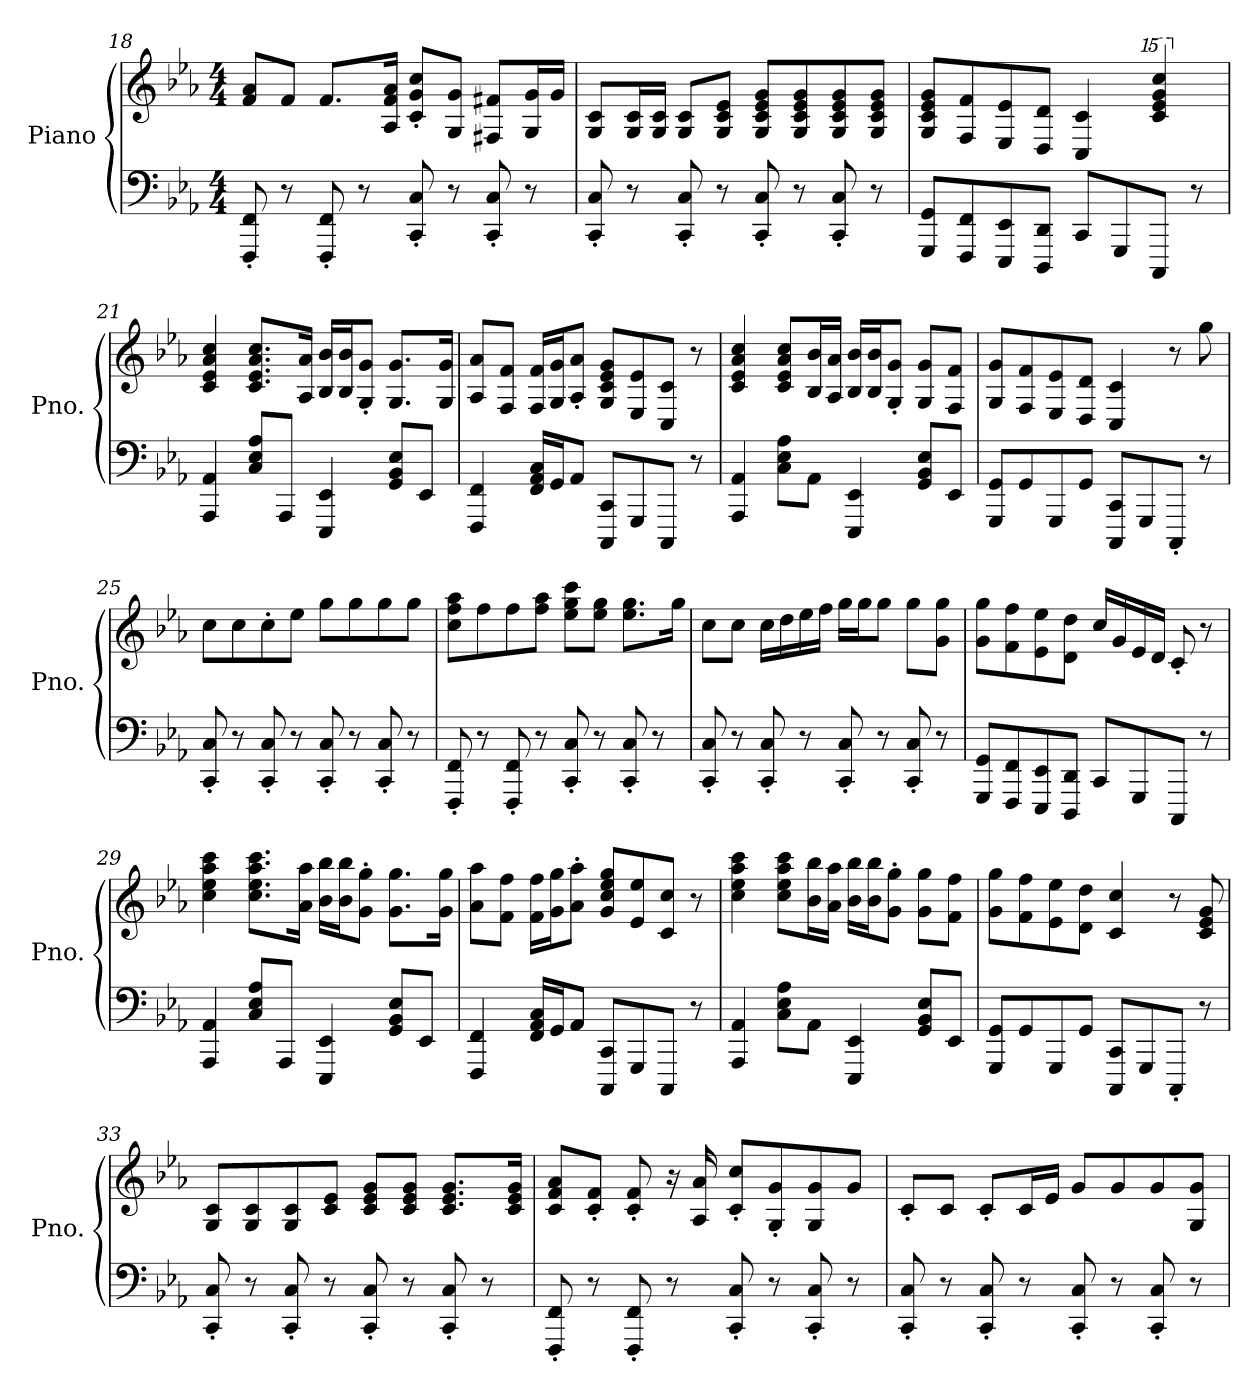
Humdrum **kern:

**kern	**kern
*part1	*part1
*staff2	*staff1
*I"Piano	*
*I'Pno.	*
!!LO:LB:g=z
*clefF4	*clefG2
*k[b-e-a-]	*k[b-e-a-]
*M4/4	*M4/4
=18	=18
8FFF/' 8FF/'	8f/ 8a-/L
8r	8f/J
8FFF/' 8FF/'	8.f/L
8r	.
.	16A-/ 16f/ 16a-/Jk
8CC/' 8C/'	8c/' 8g/' 8cc/'L
8r	8G/ 8g/J
8CC/' 8C/'	8F#X/ 8f#X/L
8r	16G/ 16g/L
.	16g/JJ
=19	=19
8CC/' 8C/'	8G/ 8c/L
8r	16G/ 16c/L
.	16G/ 16c/JJ
8CC/' 8C/'	8G/ 8c/L
8r	8G/ 8c/ 8e-/J
8CC/' 8C/'	8G/ 8c/ 8e-/ 8g/L
8r	8G/ 8c/ 8e-/ 8g/
8CC/' 8C/'	8G/ 8c/ 8e-/ 8g/
8r	8G/ 8c/ 8e-/ 8g/J
=20	=20
8GGG/ 8GG/L	8G/ 8c/ 8e-/ 8g/L
8FFF/ 8FF/	8F/ 8f/
8EEE-/ 8EE-/	8E-/ 8e-/
8DDD/ 8DD/J	8D/ 8d/J
8CC/L	4C/ 4c/
8GGG/	.
*	*15ma
8CCC/J	4ccc/ 4eee-/ 4ggg/ 4cccc/
8r	.
!!LO:LB:g=z
=21	=21
*	*X15ma
4AAA-/ 4AA-/	4c/ 4e-/ 4a-/ 4cc/
8C/ 8E-/ 8A-/L	8.c/ 8.e-/ 8.a-/ 8.cc/L
8AAA-/J	.
.	16A-/ 16a-/Jk
4EEE-/ 4EE-/	16B-/ 16b-/LL
.	16B-/ 16b-/J
.	8G/' 8g/'J
8GG/ 8BB-/ 8E-/L	8.G/ 8.g/L
8EE-/J	.
.	16G/ 16g/Jk
=22	=22
4FFF/ 4FF/	8A-/ 8a-/L
.	8F/ 8f/J
16FF/ 16AA-/ 16C/LL	16F/ 16f/LL
16GG/J	16G/ 16g/J
8AA-/J	8A-/' 8a-/'J
8CCC/ 8CC/L	8G/ 8c/ 8e-/ 8g/L
8GGG/	8E-/ 8e-/
8CCC/J	8C/ 8c/J
8r	8r
=23	=23
4AAA-/ 4AA-/	4c/ 4e-/ 4a-/ 4cc/
8C\ 8E-\ 8A-\L	8c/ 8e-/ 8a-/ 8cc/L
8AA-\J	16B-/ 16b-/L
.	16A-/ 16a-/JJ
4EEE-/ 4EE-/	16B-/ 16b-/LL
.	16B-/ 16b-/J
.	8G/' 8g/'J
8GG/ 8BB-/ 8E-/L	8G/ 8g/L
8EE-/J	8F/ 8f/J
!!LO:LB:g=z
=24	=24
8GGG/ 8GG/L	8G/ 8g/L
8GG/	8F/ 8f/
8GGG/	8E-/ 8e-/
8GG/J	8D/ 8d/J
8CCC/ 8CC/L	4C/ 4c/
8GGG/	.
8CCC'/J	8r
8r	8gg\
=25	=25
8CC/' 8C/'	8cc\L
8r	8cc\
8CC/' 8C/'	8cc'\
8r	8ee-\J
8CC/' 8C/'	8gg\L
8r	8gg\
8CC/' 8C/'	8gg\
8r	8gg\J
=26	=26
8FFF/' 8FF/'	8cc\ 8ff\ 8aa-\L
8r	8ff\
8FFF/' 8FF/'	8ff\
8r	8ff\ 8aa-\J
8CC/' 8C/'	8ee-\ 8gg\ 8ccc\L
8r	8ee-\ 8gg\J
8CC/' 8C/'	8.ee-\ 8.gg\L
8r	.
.	16gg\Jk
!!LO:LB:g=z
=27	=27
8CC/' 8C/'	8cc\L
8r	8cc\J
8CC/' 8C/'	16cc\LL
.	16dd\
8r	16ee-\
.	16ff\JJ
8CC/' 8C/'	16gg\LL
.	16gg\J
8r	8gg\J
8CC/' 8C/'	8gg\L
8r	8g\ 8gg\J
=28	=28
8GGG/ 8GG/L	8g\ 8gg\L
8FFF/ 8FF/	8f\ 8ff\
8EEE-/ 8EE-/	8e-\ 8ee-\
8DDD/ 8DD/J	8d\ 8dd\J
8CC/L	16cc/LL
.	16g/
8GGG/	16e-/
.	16d/JJ
8CCC/J	8c'/
8r	8r
=29	=29
4AAA-/ 4AA-/	4cc\ 4ee-\ 4aa-\ 4ccc\
8C/ 8E-/ 8A-/L	8.cc\ 8.ee-\ 8.aa-\ 8.ccc\L
8AAA-/J	.
.	16a-\ 16aa-\Jk
4EEE-/ 4EE-/	16b-\ 16bb-\LL
.	16b-\ 16bb-\J
.	8g\' 8gg\'J
8GG/ 8BB-/ 8E-/L	8.g\ 8.gg\L
8EE-/J	.
.	16g\ 16gg\Jk
!!LO:LB:g=z
=30	=30
4FFF/ 4FF/	8a-\ 8aa-\L
.	8f\ 8ff\J
16FF/ 16AA-/ 16C/LL	16f\ 16ff\LL
16GG/J	16g\ 16gg\J
8AA-/J	8a-\' 8aa-\'J
8CCC/ 8CC/L	8g/ 8cc/ 8ee-/ 8gg/L
8GGG/	8e-/ 8ee-/
8CCC/J	8c/ 8cc/J
8r	8r
=31	=31
4AAA-/ 4AA-/	4cc\ 4ee-\ 4aa-\ 4ccc\
8C\ 8E-\ 8A-\L	8cc\ 8ee-\ 8aa-\ 8ccc\L
8AA-\J	16b-\ 16bb-\L
.	16a-\ 16aa-\JJ
4EEE-/ 4EE-/	16b-\ 16bb-\LL
.	16b-\ 16bb-\J
.	8g\' 8gg\'J
8GG/ 8BB-/ 8E-/L	8g\ 8gg\L
8EE-/J	8f\ 8ff\J
=32	=32
8GGG/ 8GG/L	8g\ 8gg\L
8GG/	8f\ 8ff\
8GGG/	8e-\ 8ee-\
8GG/J	8d\ 8dd\J
8CCC/ 8CC/L	4c/ 4cc/
8GGG/	.
8CCC'/J	8r
8r	8c/ 8e-/ 8g/
!!LO:PB:g=z
=33	=33
8CC/' 8C/'	8G/ 8c/L
8r	8G/ 8c/
8CC/' 8C/'	8G/ 8c/
8r	8c/ 8e-/J
8CC/' 8C/'	8c/ 8e-/ 8g/L
8r	8c/ 8e-/ 8g/J
8CC/' 8C/'	8.c/ 8.e-/ 8.g/L
8r	.
.	16c/ 16e-/ 16g/Jk
=34	=34
8FFF/' 8FF/'	8c/ 8f/ 8a-/L
8r	8c/' 8f/'J
8FFF/' 8FF/'	8c/' 8f/'
8r	16r
.	16A-/ 16a-/
8CC/' 8C/'	8c/' 8cc/'L
8r	8G/' 8g/'
8CC/' 8C/'	8G/ 8g/
8r	8g/J
=35	=35
8CC/' 8C/'	8c'/L
8r	8c/J
8CC/' 8C/'	8c'/L
8r	16c/L
.	16e-/JJ
8CC/' 8C/'	8g/L
8r	8g/
8CC/' 8C/'	8g/
8r	8G/ 8g/J
=	=
*-	*-
